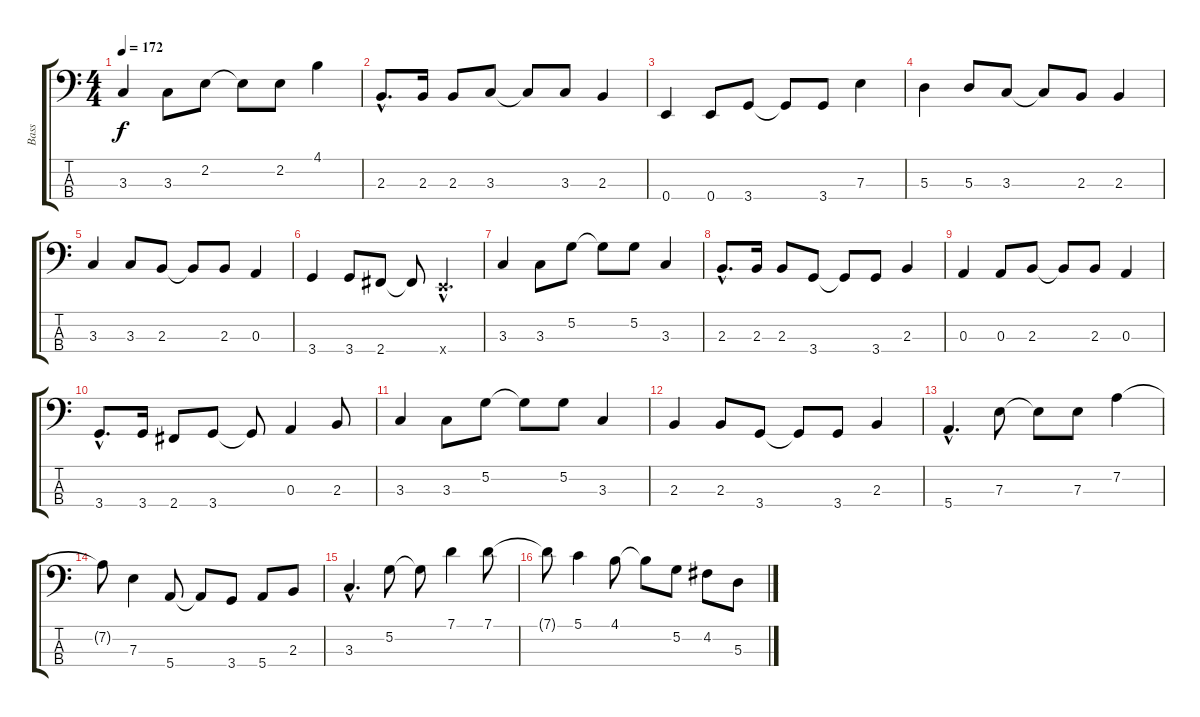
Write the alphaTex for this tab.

\track ("Bass" "Bass") {instrument electricbasspick}
\staff {score tabs}
\tuning (G2 D2 A1 E1) {hide}
\ts (4 4)
\tempo 172
\clef f4
\ks c
3.3.4{dy f} 3.3.8 2.2.8 2.2{t}.8 2.2.8 4.1.4 |
2.3{hac}.8{d} 2.3.16 2.3.8 3.3.8 3.3{t}.8 3.3.8 2.3.4 |
0.4.4 0.4.8 3.4.8 3.4{t}.8 3.4.8 7.3.4 |
5.3.4 5.3.8 3.3.8 3.3{t}.8 2.3.8 2.3.4 |
3.3.4 3.3.8 2.3.8 2.3{t}.8 2.3.8 0.3.4 |
3.4.4 3.4.8 2.4.8 2.4{t}.8 0.4{hac x}.4{d} |
3.3.4 3.3.8 5.2.8 5.2{t}.8 5.2.8 3.3.4 |
2.3{hac}.8{d} 2.3.16 2.3.8 3.4.8 3.4{t}.8 3.4.8 2.3.4 |
0.3.4 0.3.8 2.3.8 2.3{t}.8 2.3.8 0.3.4 |
3.4{hac}.8{d} 3.4.16 2.4.8 3.4.8 3.4{t}.8 0.3.4 2.3.8 |
3.3.4 3.3.8 5.2.8 5.2{t}.8 5.2.8 3.3.4 |
2.3.4 2.3.8 3.4.8 3.4{t}.8 3.4.8 2.3.4 |
5.4{hac}.4{d} 7.3.8 7.3{t}.8 7.3.8 7.2.4 |
7.2{t}.8 7.3.4 5.4.8 5.4{t}.8 3.4.8 5.4.8 2.3.8 |
3.3{hac}.4{d} 5.2.8 5.2{t}.8 7.1.4 7.1.8 |
7.1{t}.8 5.1.4 4.1.8 4.1{t}.8 5.2.8 4.2.8 5.3.8
